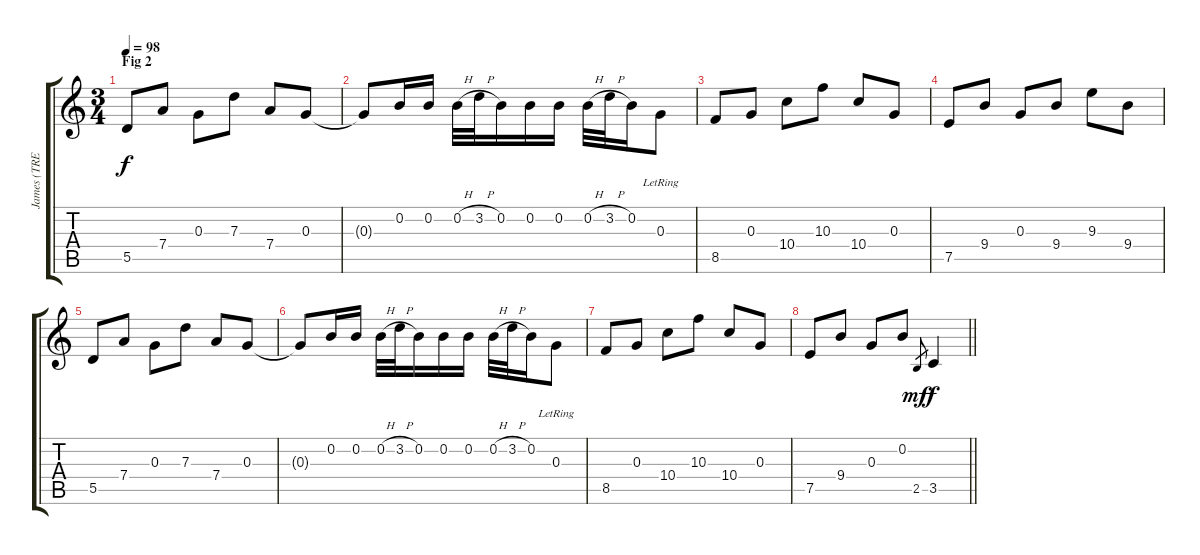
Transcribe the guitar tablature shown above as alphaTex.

\track ("James (TREBBLE)" "James (TRE") {instrument electricguitarclean}
\staff {score tabs}
\tuning (E4 B3 G3 D3 A2 E2) {hide}
\ts (3 4)
\section ("" "Fig 2")
\tempo 98
\clef g2
\ks c
5.5.8{dy f instrument electricguitarclean} 7.4.8 0.3.8 7.3.8 7.4.8 0.3.8 |
0.3{t}.8 0.2.16 0.2.16 0.2{h}.32 3.2{h}.32 0.2.16 0.2.16 0.2.16 0.2{h}.32 3.2{h}.32 0.2.16 0.3{lr}.8 |
8.5.8 0.3.8 10.4.8 10.3.8 10.4.8 0.3.8 |
7.5.8 9.4.8 0.3.8 9.4.8 9.3.8 9.4.8 |
5.5.8 7.4.8 0.3.8 7.3.8 7.4.8 0.3.8 |
0.3{t}.8 0.2.16 0.2.16 0.2{h}.32 3.2{h}.32 0.2.16 0.2.16 0.2.16 0.2{h}.32 3.2{h}.32 0.2.16 0.3{lr}.8 |
8.5.8 0.3.8 10.4.8 10.3.8 10.4.8 0.3.8 |
\barLineRight lightlight
7.5.8 9.4.8 0.3.8 0.2.8 2.5.8{gr dy mf} 3.5.4{dy f}
